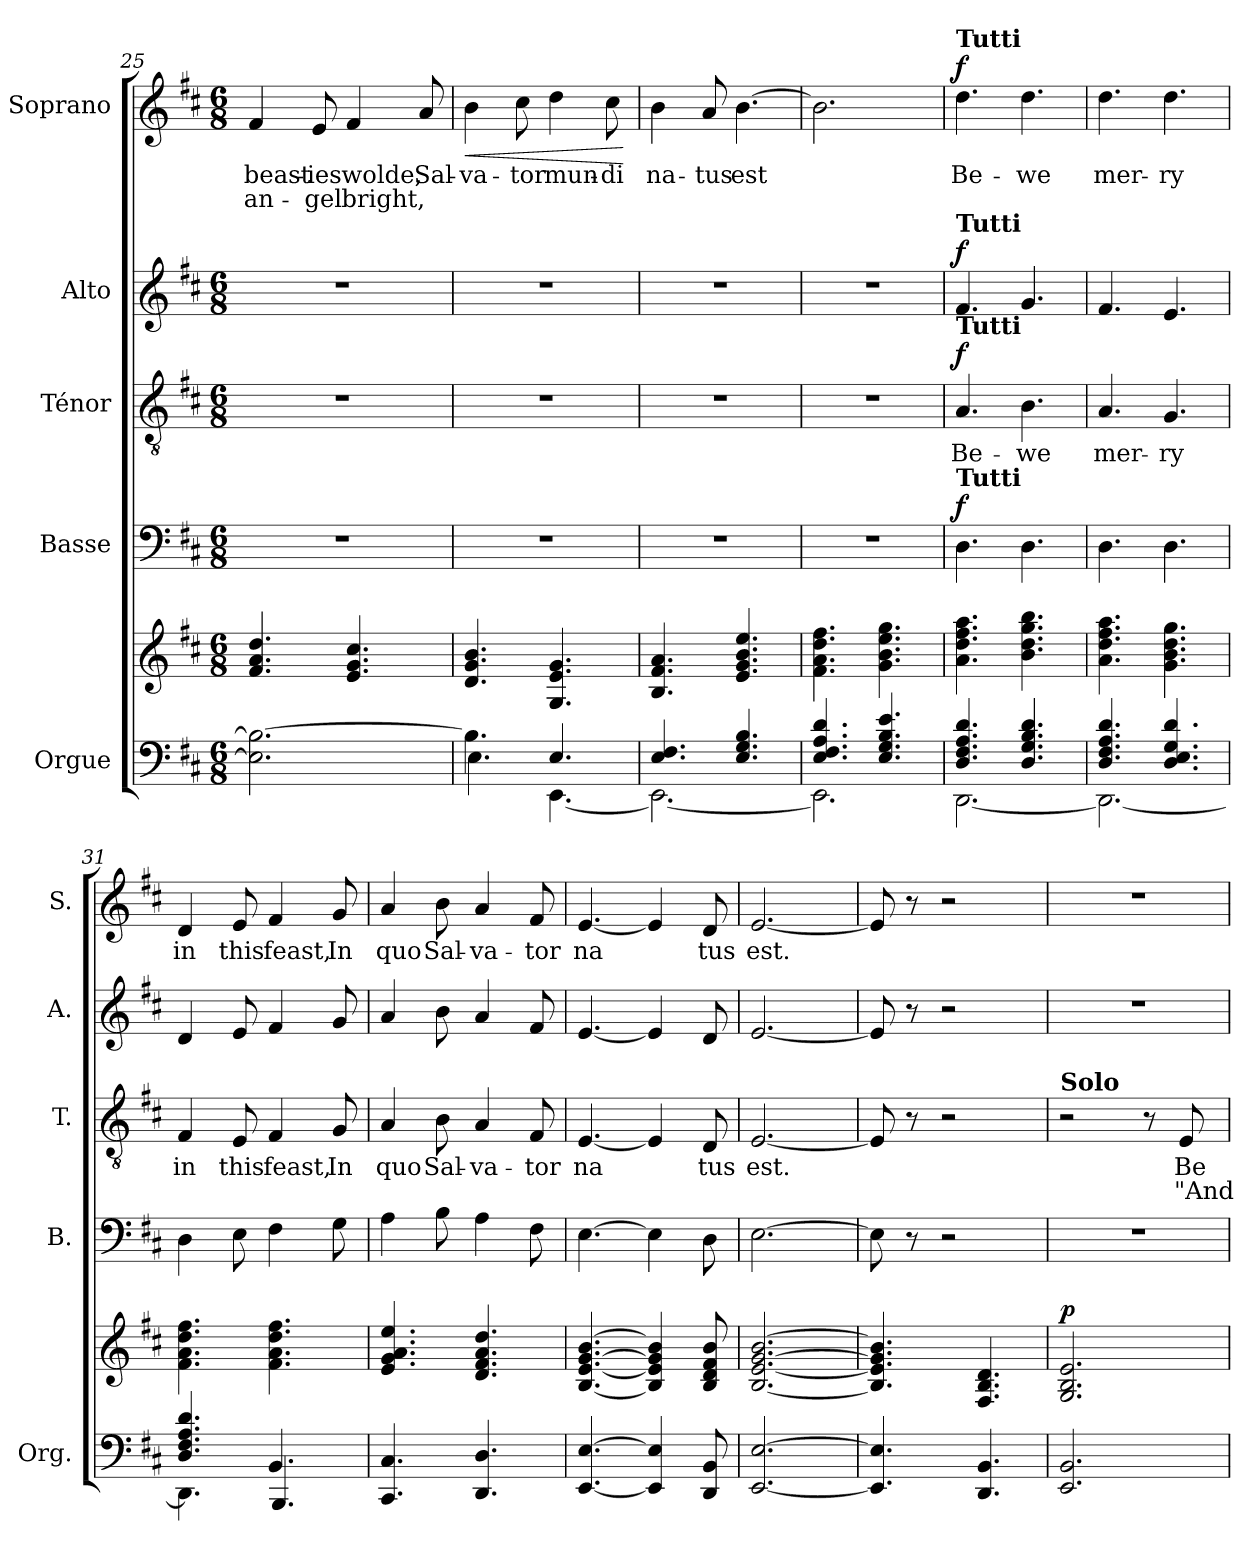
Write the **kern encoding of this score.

**kern	**kern	**dynam	**kern	**dynam	**kern	**text	**text	**dynam	**kern	**dynam	**kern	**text	**text	**dynam
*part5	*part5	*part5	*part4	*part4	*part3	*part3	*part3	*part3	*part2	*part2	*part1	*part1	*part1	*part1
*staff6	*staff5	*staff5/6	*staff4	*staff4	*staff3	*staff3	*staff3	*staff3	*staff2	*staff2	*staff1	*staff1	*staff1	*staff1
*I"Orgue	*	*	*I"Basse	*	*I"Ténor	*	*	*	*I"Alto	*	*I"Soprano	*	*	*
*I'Org.	*	*	*I'B.	*	*I'T.	*	*	*	*I'A.	*	*I'S.	*	*	*
*clefF4	*clefG2	*	*clefF4	*	*clefGv2	*	*	*	*clefG2	*	*clefG2	*	*	*
*k[f#c#]	*k[f#c#]	*	*k[f#c#]	*	*k[f#c#]	*	*	*	*k[f#c#]	*	*k[f#c#]	*	*	*
*M6/8	*M6/8	*	*M6/8	*	*M6/8	*	*	*	*M6/8	*	*M6/8	*	*	*
=25	=25	=25	=25	=25	=25	=25	=25	=25	=25	=25	=25	=25	=25	=25
!	!	!	!	!	!	!	!	!	!	!	!	!LO:LY:b	!LO:LY:b	!
2.E\] 2.B\_	4.f#/ 4.a/ 4.dd/	.	2.r	.	2.r	.	.	.	2.r	.	4f#/	beast-	an-	.
!	!	!	!	!	!	!	!	!	!	!	!	!LO:LY:b	!LO:LY:b	!
.	.	.	.	.	.	.	.	.	.	.	8e/	-ies	-gel	.
!	!	!	!	!	!	!	!	!	!	!	!	!LO:LY:b	!LO:LY:b	!
.	4.e/ 4.g/ 4.cc#/	.	.	.	.	.	.	.	.	.	4f#/	wolde,	bright,	.
!	!	!	!	!	!	!	!	!	!	!	!	!LO:LY:b	!	!
.	.	.	.	.	.	.	.	.	.	.	8a/	Sal-	.	.
=26	=26	=26	=26	=26	=26	=26	=26	=26	=26	=26	=26	=26	=26	=26
*^	*	*	*	*	*	*	*	*	*	*	*	*	*	*
!	!	!	!	!	!	!	!	!	!	!	!	!	!LO:LY:b	!	!LO:HP:b
4.B\]	4.E\	4.d/ 4.g/ 4.b/	.	2.r	.	2.r	.	.	.	2.r	.	4b\	-va-	.	<
!	!	!	!	!	!	!	!	!	!	!	!	!	!LO:LY:b	!	!
.	.	.	.	.	.	.	.	.	.	.	.	8cc#\	-tor	.	.
!	!	!	!	!	!	!	!	!	!	!	!	!	!LO:LY:b	!	!
4.E/	[4.EE\	4.G/ 4.e/ 4.g/	.	.	.	.	.	.	.	.	.	4dd\	mun-	.	.
!	!	!	!	!	!	!	!	!	!	!	!	!	!LO:LY:b	!	!
.	.	.	.	.	.	.	.	.	.	.	.	8cc#\	-di	.	.
*v	*v	*	*	*	*	*	*	*	*	*	*	*	*	*	*
.	.	.	.	.	.	.	.	.	.	.	.	.	.	[
=27	=27	=27	=27	=27	=27	=27	=27	=27	=27	=27	=27	=27	=27	=27
*^	*	*	*	*	*	*	*	*	*	*	*	*	*	*
!	!	!	!	!	!	!	!	!	!	!	!	!	!LO:LY:b	!	!
4.E/ 4.F#/	2.EE\_	4.B/ 4.f#/ 4.a/	.	2.r	.	2.r	.	.	.	2.r	.	4b\	na-	.	.
!	!	!	!	!	!	!	!	!	!	!	!	!	!LO:LY:b	!	!
.	.	.	.	.	.	.	.	.	.	.	.	8a/	-tus	.	.
!	!	!	!	!	!	!	!	!	!	!	!	!	!LO:LY:b	!	!
4.E/ 4.G/ 4.B/	.	4.e/ 4.g/ 4.b/ 4.ee/	.	.	.	.	.	.	.	.	.	[4.b\	est	.	.
=28	=28	=28	=28	=28	=28	=28	=28	=28	=28	=28	=28	=28	=28	=28	=28
4.E/ 4.F#/ 4.A/ 4.d/	2.EE\]	4.f#\ 4.a\ 4.dd\ 4.ff#\	.	2.r	.	2.r	.	.	.	2.r	.	2.b\]	.	.	.
4.E/ 4.G/ 4.B/ 4.e/	.	4.g\ 4.b\ 4.ee\ 4.gg\	.	.	.	.	.	.	.	.	.	.	.	.	.
!!LO:LB:g=z
=29	=29	=29	=29	=29	=29	=29	=29	=29	=29	=29	=29	=29	=29	=29	=29
!	!	!	!	!	!	!	!	!	!	!	!	!LO:TX:a:B:t=Tutti	!	!	!
!	!	!	!	!	!	!	!	!	!	!LO:TX:a:B:t=Tutti	!	!	!	!	!
!	!	!	!	!	!	!LO:TX:a:B:t=Tutti	!	!	!	!	!	!	!	!	!
!	!	!	!	!LO:TX:a:B:t=Tutti	!	!	!	!	!	!	!	!	!	!	!
!	!	!	!	!	!LO:DY:a	!	!LO:LY:b	!	!LO:DY:a	!	!LO:DY:a	!	!LO:LY:b	!	!LO:DY:a
4.D/ 4.F#/ 4.A/ 4.d/	[2.DD\	4.a\ 4.dd\ 4.ff#\ 4.aa\	.	4.D\	f	4.A/	Be-	.	f	4.f#/	f	4.dd\	Be-	.	f
!	!	!	!	!	!	!	!LO:LY:b	!	!	!	!	!	!LO:LY:b	!	!
4.D/ 4.G/ 4.B/ 4.d/	.	4.b\ 4.dd\ 4.gg\ 4.bb\	.	4.D\	.	4.B\	-we	.	.	4.g/	.	4.dd\	-we	.	.
=30	=30	=30	=30	=30	=30	=30	=30	=30	=30	=30	=30	=30	=30	=30	=30
!	!	!	!	!	!	!	!LO:LY:b	!	!	!	!	!	!LO:LY:b	!	!
4.D/ 4.F#/ 4.A/ 4.d/	2.DD\_	4.a\ 4.dd\ 4.ff#\ 4.aa\	.	4.D\	.	4.A/	mer-	.	.	4.f#/	.	4.dd\	mer-	.	.
!	!	!	!	!	!	!	!LO:LY:b	!	!	!	!	!	!LO:LY:b	!	!
4.D/ 4.E/ 4.G/ 4.d/	.	4.g\ 4.b\ 4.dd\ 4.gg\	.	4.D\	.	4.G/	-ry	.	.	4.e/	.	4.dd\	-ry	.	.
=31	=31	=31	=31	=31	=31	=31	=31	=31	=31	=31	=31	=31	=31	=31	=31
!	!	!	!	!	!	!	!LO:LY:b	!	!	!	!	!	!LO:LY:b	!	!
4.D/ 4.F#/ 4.A/ 4.d/	4.DD\]	4.f#\ 4.a\ 4.dd\ 4.ff#\	.	4D\	.	4F#/	in	.	.	4d/	.	4d/	in	.	.
!	!	!	!	!	!	!	!LO:LY:b	!	!	!	!	!	!LO:LY:b	!	!
.	.	.	.	8E\	.	8E/	this	.	.	8e/	.	8e/	this	.	.
!	!	!	!	!	!	!	!LO:LY:b	!	!	!	!	!	!LO:LY:b	!	!
4.BB/	4.BBB/	4.f#\ 4.a\ 4.dd\ 4.ff#\	.	4F#\	.	4F#/	feast,	.	.	4f#/	.	4f#/	feast,	.	.
!	!	!	!	!	!	!	!LO:LY:b	!	!	!	!	!	!LO:LY:b	!	!
.	.	.	.	8G\	.	8G/	In	.	.	8g/	.	8g/	In	.	.
*v	*v	*	*	*	*	*	*	*	*	*	*	*	*	*	*
=32	=32	=32	=32	=32	=32	=32	=32	=32	=32	=32	=32	=32	=32	=32
!	!	!	!	!	!	!LO:LY:b	!	!	!	!	!	!LO:LY:b	!	!
4.CC#/ 4.C#/	4.e/ 4.g/ 4.a/ 4.ee/	.	4A\	.	4A/	quo	.	.	4a/	.	4a/	quo	.	.
!	!	!	!	!	!	!LO:LY:b	!	!	!	!	!	!LO:LY:b	!	!
.	.	.	8B\	.	8B\	Sal-	.	.	8b\	.	8b\	Sal-	.	.
!	!	!	!	!	!	!LO:LY:b	!	!	!	!	!	!LO:LY:b	!	!
4.DD/ 4.D/	4.d/ 4.f#/ 4.a/ 4.dd/	.	4A\	.	4A/	-va-	.	.	4a/	.	4a/	-va-	.	.
!	!	!	!	!	!	!LO:LY:b	!	!	!	!	!	!LO:LY:b	!	!
.	.	.	8F#\	.	8F#/	-tor	.	.	8f#/	.	8f#/	-tor	.	.
=33	=33	=33	=33	=33	=33	=33	=33	=33	=33	=33	=33	=33	=33	=33
!	!	!	!	!	!	!LO:LY:b	!	!	!	!	!	!LO:LY:b	!	!
[4.EE/ [4.E/	[4.B/ [4.e/ [4.g/ [4.b/	.	[4.E\	.	[4.E/	na	.	.	[4.e/	.	[4.e/	na	.	.
4EE/] 4E/]	4B/] 4e/] 4g/] 4b/]	.	4E\]	.	4E/]	.	.	.	4e/]	.	4e/]	.	.	.
!	!	!	!	!	!	!LO:LY:b	!	!	!	!	!	!LO:LY:b	!	!
8DD/ 8BB/	8B/ 8d/ 8f#/ 8b/	.	8D\	.	8D/	tus	.	.	8d/	.	8d/	tus	.	.
=34	=34	=34	=34	=34	=34	=34	=34	=34	=34	=34	=34	=34	=34	=34
!	!	!	!	!	!	!LO:LY:b	!	!	!	!	!	!LO:LY:b	!	!
[2.EE/ [2.E/	[2.B/ [2.e/ [2.g/ [2.b/	.	[2.E\	.	[2.E/	est.	.	.	[2.e/	.	[2.e/	est.	.	.
=35	=35	=35	=35	=35	=35	=35	=35	=35	=35	=35	=35	=35	=35	=35
4.EE/] 4.E/]	4.B/] 4.e/] 4.g/] 4.b/]	.	8E\]	.	8E/]	.	.	.	8e/]	.	8e/]	.	.	.
.	.	.	8r	.	8r	.	.	.	8r	.	8r	.	.	.
.	.	.	2r	.	2r	.	.	.	2r	.	2r	.	.	.
4.DD/ 4.BB/	4.F#/ 4.B/ 4.d/	.	.	.	.	.	.	.	.	.	.	.	.	.
=36	=36	=36	=36	=36	=36	=36	=36	=36	=36	=36	=36	=36	=36	=36
!	!	!	!	!	!LO:TX:a:B:t=Solo	!	!	!	!	!	!	!	!	!
!	!	!LO:DY:a	!	!	!	!	!	!	!	!	!	!	!	!
2.EE/ 2.BB/	2.G/ 2.B/ 2.e/	p	2.r	.	2r	.	.	.	2.r	.	2.r	.	.	.
.	.	.	.	.	8r	.	.	.	.	.	.	.	.	.
!	!	!	!	!	!	!LO:LY:b	!LO:LY:b	!	!	!	!	!	!	!
.	.	.	.	.	8E/	Be-	"And	.	.	.	.	.	.	.
=	=	=	=	=	=	=	=	=	=	=	=	=	=	=
*-	*-	*-	*-	*-	*-	*-	*-	*-	*-	*-	*-	*-	*-	*-
